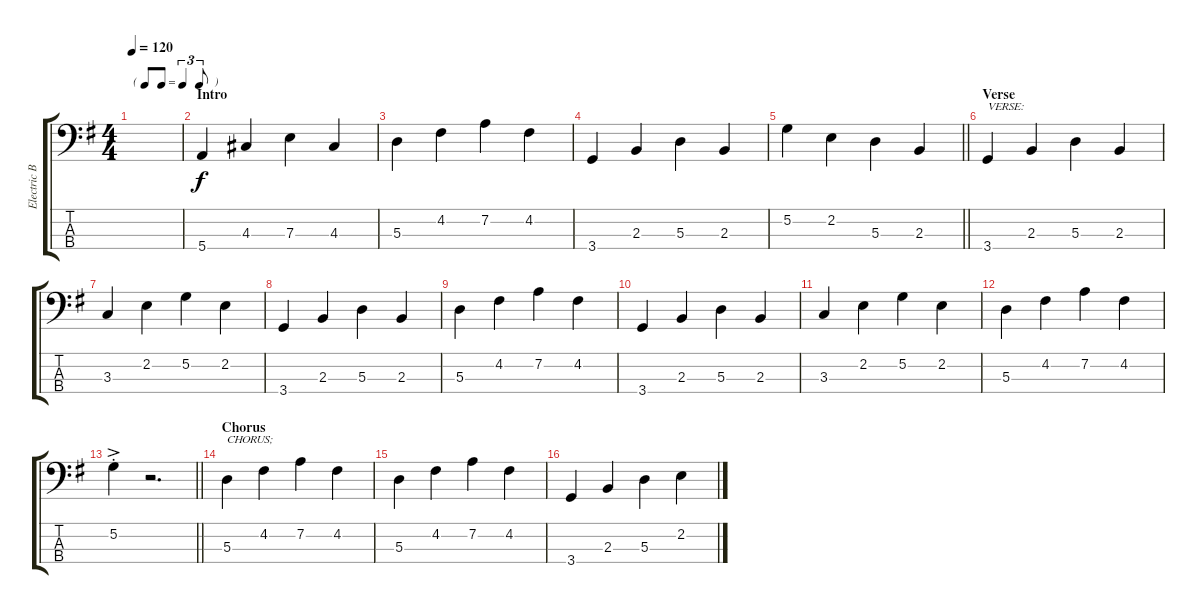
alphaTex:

\track ("Electric Bass" "Electric B") {instrument electricbassfinger}
\staff {score tabs}
\tuning (G2 D2 A1 E1) {hide}
\ts (4 4)
\tf triplet8th
\tempo 120
\clef f4
\ks g
|
\section ("" "Intro")
5.4.4 4.3.4 7.3.4 4.3.4 |
5.3.4 4.2.4 7.2.4 4.2.4 |
3.4.4 2.3.4 5.3.4 2.3.4 |
\barLineRight lightlight
5.2.4 2.2.4 5.3.4 2.3.4 |
\section ("" "Verse")
3.4.4{txt "VERSE:"} 2.3.4 5.3.4 2.3.4 |
3.3.4 2.2.4 5.2.4 2.2.4 |
3.4.4 2.3.4 5.3.4 2.3.4 |
5.3.4 4.2.4 7.2.4 4.2.4 |
3.4.4 2.3.4 5.3.4 2.3.4 |
3.3.4 2.2.4 5.2.4 2.2.4 |
5.3.4 4.2.4 7.2.4 4.2.4 |
\barLineRight lightlight
5.2{ac st}.4 r.2{d} |
\section ("" "Chorus")
5.3.4{txt "CHORUS;"} 4.2.4 7.2.4 4.2.4 |
5.3.4 4.2.4 7.2.4 4.2.4 |
3.4.4 2.3.4 5.3.4 2.2.4
